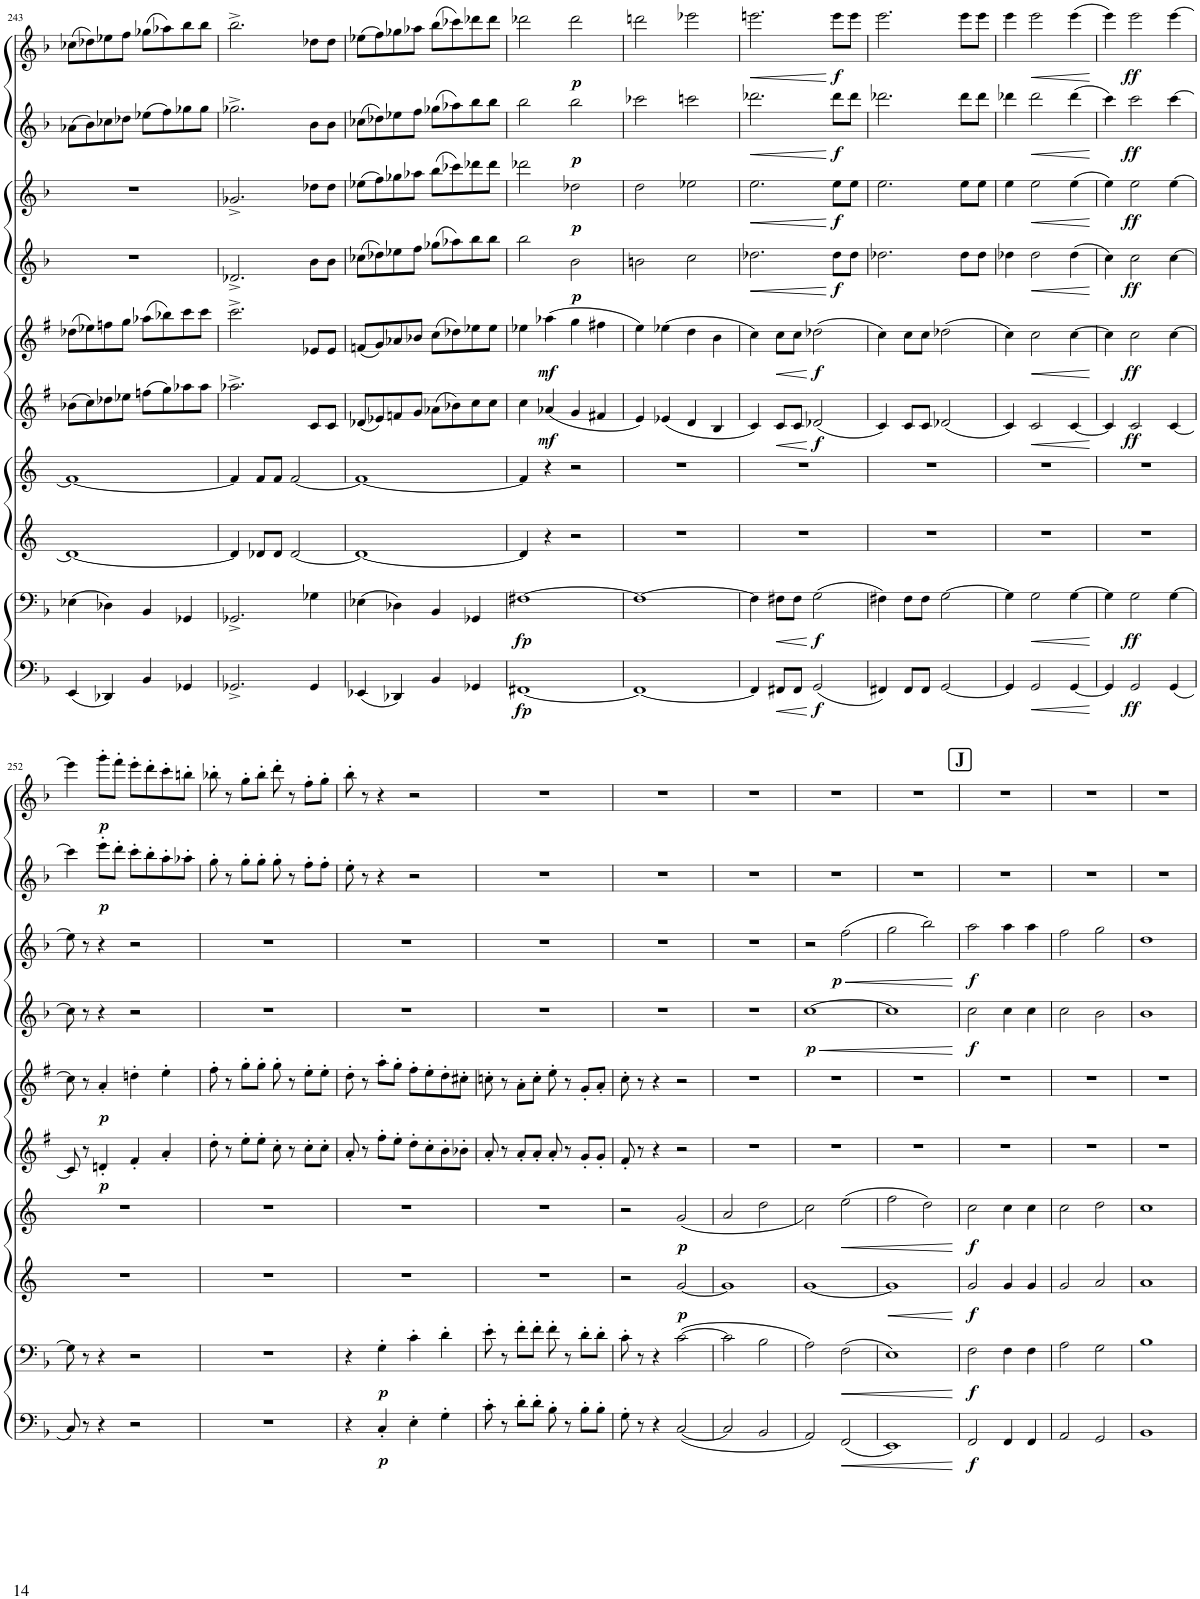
**kern	**dynam	**kern	**dynam	**kern	**dynam	**kern	**dynam	**kern	**dynam	**kern	**dynam	**kern	**dynam	**kern	**dynam	**kern	**dynam	**kern	**dynam
*part10	*part10	*part9	*part9	*part8	*part8	*part7	*part7	*part6	*part6	*part5	*part5	*part4	*part4	*part3	*part3	*part2	*part2	*part1	*part1
*staff10	*staff10	*staff9	*staff9	*staff8	*staff8	*staff7	*staff7	*staff6	*staff6	*staff5	*staff5	*staff4	*staff4	*staff3	*staff3	*staff2	*staff2	*staff1	*staff1
*I"Bassoon 2	*	*I"Bassoon 1	*	*I"Horn 2 in F	*	*I"Horn 1 in F	*	*I"Clarinet 2 in Bb	*	*I"Clarinet 1 in Bb	*	*I"Oboe 2	*	*I"Oboe 1	*	*I"Flute 2	*	*I"Flute 1	*
*I'Bsn	*	*I'Bsn	*	*I'Hn	*	*I'Hn	*	*I'Cl	*	*I'Cl	*	*I'Ob	*	*I'Ob	*	*I'Fl	*	*I'Fl	*
!!LO:PB:g=z
*clefF4	*	*clefF4	*	*clefG2	*	*clefG2	*	*clefG2	*	*clefG2	*	*clefG2	*	*clefG2	*	*clefG2	*	*clefG2	*
*	*	*	*	*Trd4c7	*	*Trd4c7	*	*Trd1c2	*	*Trd1c2	*	*	*	*	*	*	*	*	*
*k[b-]	*	*k[b-]	*	*k[]	*	*k[]	*	*k[f#]	*	*k[f#]	*	*k[b-]	*	*k[b-]	*	*k[b-]	*	*k[b-]	*
*M4/4	*	*M4/4	*	*M4/4	*	*M4/4	*	*M4/4	*	*M4/4	*	*M4/4	*	*M4/4	*	*M4/4	*	*M4/4	*
*met(c)	*	*met(c)	*	*met(c)	*	*met(c)	*	*met(c)	*	*met(c)	*	*met(c)	*	*met(c)	*	*met(c)	*	*met(c)	*
=243	=243	=243	=243	=243	=243	=243	=243	=243	=243	=243	=243	=243	=243	=243	=243	=243	=243	=243	=243
(4EE/	.	(4E-X\	.	1d-_	.	1f_	.	(8b-X\L	.	(8dd-X\L	.	1r	.	1r	.	(8a-X\L	.	(8cc-X\L	.
.	.	.	.	.	.	.	.	8cc\)	.	8ee-X\)	.	.	.	.	.	8b-\)	.	8dd-X\)	.
4DD-X/)	.	4D-X\)	.	.	.	.	.	8dd-X\	.	8ffn\	.	.	.	.	.	8cc-X\	.	8ee-X\	.
.	.	.	.	.	.	.	.	8ee-X\J	.	8gg\J	.	.	.	.	.	8dd-X\J	.	8ff\J	.
4BB-/	.	4BB-/	.	.	.	.	.	(8ffn\L	.	(8aa-X\L	.	.	.	.	.	(8ee-X\L	.	(8gg-X\L	.
.	.	.	.	.	.	.	.	8gg\)	.	8bb-X\)	.	.	.	.	.	8ff\)	.	8aa-X\)	.
4GG-X/	.	4GG-X/	.	.	.	.	.	8aa-X\	.	8ccc\	.	.	.	.	.	8gg-X\	.	8bb-\	.
.	.	.	.	.	.	.	.	8aa-\J	.	8ccc\J	.	.	.	.	.	8gg-\J	.	8bb-\J	.
=244	=244	=244	=244	=244	=244	=244	=244	=244	=244	=244	=244	=244	=244	=244	=244	=244	=244	=244	=244
2.GG-X^/	.	2.GG-X^/	.	4d-/]	.	4f/]	.	2.aa-X^\	.	2.ccc^\	.	2.d-X^/	.	2.g-X^/	.	2.gg-X^\	.	2.bb-^\	.
.	.	.	.	8d-X/L	.	8f/L	.	.	.	.	.	.	.	.	.	.	.	.	.
.	.	.	.	8d-/J	.	8f/J	.	.	.	.	.	.	.	.	.	.	.	.	.
.	.	.	.	[2d-/	.	[2f/	.	.	.	.	.	.	.	.	.	.	.	.	.
4GG-/	.	4G-X\	.	.	.	.	.	8c/L	.	8e-X/L	.	8b-\L	.	8dd-X\L	.	8b-\L	.	8dd-X\L	.
.	.	.	.	.	.	.	.	8c/J	.	8e-/J	.	8b-\J	.	8dd-\J	.	8b-\J	.	8dd-\J	.
=245	=245	=245	=245	=245	=245	=245	=245	=245	=245	=245	=245	=245	=245	=245	=245	=245	=245	=245	=245
(4EE-X/	.	(4E-X\	.	1d-_	.	1f_	.	(8d-X/L	.	(8fn/L	.	(8cc-X\L	.	(8ee-X\L	.	(8cc-X\L	.	(8ee-X\L	.
.	.	.	.	.	.	.	.	8e-X/)	.	8g/)	.	8dd-X\)	.	8ff\)	.	8dd-X\)	.	8ff\)	.
4DD-X/)	.	4D-X\)	.	.	.	.	.	8fn/	.	8a-X/	.	8ee-X\	.	8gg-X\	.	8ee-X\	.	8gg-X\	.
.	.	.	.	.	.	.	.	8g/J	.	8b-X/J	.	8ff\J	.	8aa-X\J	.	8ff\J	.	8aa-X\J	.
4BB-/	.	4BB-/	.	.	.	.	.	(8a-X\L	.	(8cc\L	.	(8gg-X\L	.	(8bb-\L	.	(8gg-X\L	.	(8bb-\L	.
.	.	.	.	.	.	.	.	8b-X\)	.	8dd-X\)	.	8aa-X\)	.	8ccc-X\)	.	8aa-X\)	.	8ccc-X\)	.
4GG-X/	.	4GG-X/	.	.	.	.	.	8cc\	.	8ee-X\	.	8bb-\	.	8ddd-X\	.	8bb-\	.	8ddd-X\	.
.	.	.	.	.	.	.	.	8cc\J	.	8ee-\J	.	8bb-\J	.	8ddd-\J	.	8bb-\J	.	8ddd-\J	.
=246	=246	=246	=246	=246	=246	=246	=246	=246	=246	=246	=246	=246	=246	=246	=246	=246	=246	=246	=246
!	!LO:DY:b	!	!LO:DY:b	!	!	!	!	!	!	!	!	!	!	!	!	!	!	!	!
[1FF#X	fp	[1F#X	fp	4d-/]	.	4f/]	.	4cc\	.	4ee-X\	.	2bb-\	.	2ddd-X\	.	2bb-\	.	2ddd-X\	.
!	!	!	!	!	!	!	!	!	!LO:DY:b	!	!LO:DY:b	!	!	!	!	!	!	!	!
.	.	.	.	4r	.	4r	.	(4a-X/	mf	(4aa-X\	mf	.	.	.	.	.	.	.	.
!	!	!	!	!	!	!	!	!	!	!	!	!	!LO:DY:b	!	!LO:DY:b	!	!LO:DY:b	!	!LO:DY:b
.	.	.	.	2r	.	2r	.	4g/	.	4gg\	.	2b-\	p	2dd-X\	p	2bb-\	p	2ddd-\	p
.	.	.	.	.	.	.	.	4f#X/	.	4ff#X\	.	.	.	.	.	.	.	.	.
=247	=247	=247	=247	=247	=247	=247	=247	=247	=247	=247	=247	=247	=247	=247	=247	=247	=247	=247	=247
1FF#_	.	1F#_	.	1r	.	1r	.	4e/)	.	4ee\)	.	2bn\	.	2dd\	.	2ccc-X\	.	2dddn\	.
.	.	.	.	.	.	.	.	(4e-X/	.	(4ee-X\	.	.	.	.	.	.	.	.	.
.	.	.	.	.	.	.	.	4d/	.	4dd\	.	2cc\	.	2ee-X\	.	2cccn\	.	2eee-X\	.
.	.	.	.	.	.	.	.	4B/	.	4b\	.	.	.	.	.	.	.	.	.
=248	=248	=248	=248	=248	=248	=248	=248	=248	=248	=248	=248	=248	=248	=248	=248	=248	=248	=248	=248
!	!	!	!	!	!	!	!	!	!	!	!	!	!LO:HP:b	!	!LO:HP:b	!	!LO:HP:b	!	!LO:HP:b
4FF#/]	.	4F#\]	.	1r	.	1r	.	4c/)	.	4cc\)	.	2.dd-X\	<	2.ee\	<	2.ddd-X\	<	2.eeen\	<
!	!LO:HP:b	!	!LO:HP:b	!	!	!	!	!	!LO:HP:b	!	!LO:HP:b	!	!	!	!	!	!	!	!
8FF#X/L	<	8F#X\L	<	.	.	.	.	8c/L	<	8cc\L	<	.	.	.	.	.	.	.	.
8FF#/J	.	8F#\J	.	.	.	.	.	8c/J	.	8cc\J	.	.	.	.	.	.	.	.	.
!	!LO:DY:n=1:b	!	!LO:DY:n=1:b	!	!	!	!	!	!LO:DY:n=1:b	!	!LO:DY:n=1:b	!	!	!	!	!	!	!	!
(2GG/	[ f	(2G\	[ f	.	.	.	.	(2d-X/	[ f	(2dd-X\	[ f	.	.	.	.	.	.	.	.
!	!	!	!	!	!	!	!	!	!	!	!	!	!LO:DY:n=1:b	!	!LO:DY:n=1:b	!	!LO:DY:n=1:b	!	!LO:DY:n=1:b
.	.	.	.	.	.	.	.	.	.	.	.	8dd-\L	[ f	8ee\L	[ f	8ddd-\L	[ f	8eee\L	[ f
.	.	.	.	.	.	.	.	.	.	.	.	8dd-\J	.	8ee\J	.	8ddd-\J	.	8eee\J	.
=249	=249	=249	=249	=249	=249	=249	=249	=249	=249	=249	=249	=249	=249	=249	=249	=249	=249	=249	=249
4FF#X/)	.	4F#X\)	.	1r	.	1r	.	4c/)	.	4cc\)	.	2.dd-X\	.	2.ee\	.	2.ddd-X\	.	2.eee\	.
8FF#/L	.	8F#\L	.	.	.	.	.	8c/L	.	8cc\L	.	.	.	.	.	.	.	.	.
8FF#/J	.	8F#\J	.	.	.	.	.	8c/J	.	8cc\J	.	.	.	.	.	.	.	.	.
[2GG/	.	[2G\	.	.	.	.	.	(2d-X/	.	(2dd-X\	.	.	.	.	.	.	.	.	.
.	.	.	.	.	.	.	.	.	.	.	.	8dd-\L	.	8ee\L	.	8ddd-\L	.	8eee\L	.
.	.	.	.	.	.	.	.	.	.	.	.	8dd-\J	.	8ee\J	.	8ddd-\J	.	8eee\J	.
=250	=250	=250	=250	=250	=250	=250	=250	=250	=250	=250	=250	=250	=250	=250	=250	=250	=250	=250	=250
4GG/]	.	4G\]	.	1r	.	1r	.	4c/)	.	4cc\)	.	4dd-X\	.	4ee\	.	4ddd-X\	.	4eee\	.
!	!LO:HP:b	!	!LO:HP:b	!	!	!	!	!	!LO:HP:b	!	!LO:HP:b	!	!LO:HP:b	!	!LO:HP:b	!	!LO:HP:b	!	!LO:HP:b
2GG/	<	2G\	<	.	.	.	.	2c/	<	2cc\	<	2dd-\	<	2ee\	<	2ddd-\	<	2eee\	<
[4GG/	.	[4G\	.	.	.	.	.	[4c/	.	[4cc\	.	(4dd-\	.	(4ee\	.	(4ddd-\	.	(4eee\	.
.	[	.	[	.	.	.	.	.	[	.	[	.	[	.	[	.	[	.	[
=251	=251	=251	=251	=251	=251	=251	=251	=251	=251	=251	=251	=251	=251	=251	=251	=251	=251	=251	=251
4GG/]	.	4G\]	.	1r	.	1r	.	4c/]	.	4cc\]	.	4cc\)	.	4ee\)	.	4ccc\)	.	4eee\)	.
!	!LO:DY:b	!	!LO:DY:b	!	!	!	!	!	!LO:DY:b	!	!LO:DY:b	!	!LO:DY:b	!	!LO:DY:b	!	!LO:DY:b	!	!LO:DY:b
2GG/	ff	2G\	ff	.	.	.	.	2c/	ff	2cc\	ff	2cc\	ff	2ee\	ff	2ccc\	ff	2eee\	ff
(4GG/	.	[4G\	.	.	.	.	.	[4c/	.	[4cc\	.	[4cc\	.	[4ee\	.	[4ccc\	.	[4eee\	.
!!LO:LB:g=z
=252	=252	=252	=252	=252	=252	=252	=252	=252	=252	=252	=252	=252	=252	=252	=252	=252	=252	=252	=252
8C/)	.	8G\]	.	1r	.	1r	.	8c/]	.	8cc\]	.	8cc\]	.	8ee\]	.	4ccc\]	.	4eee\]	.
8r	.	8r	.	.	.	.	.	8r	.	8r	.	8r	.	8r	.	.	.	.	.
!	!	!	!	!	!	!	!	!	!LO:DY:b	!	!LO:DY:b	!	!	!	!	!	!LO:DY:b	!	!LO:DY:b
4r	.	4r	.	.	.	.	.	4dn'/	p	4a'/	p	4r	.	4r	.	8eee'\L	p	8ggg'\L	p
.	.	.	.	.	.	.	.	.	.	.	.	.	.	.	.	8ddd'\J	.	8fff'\J	.
2r	.	2r	.	.	.	.	.	4f#'/	.	4ddn'\	.	2r	.	2r	.	8ccc'\L	.	8eee'\L	.
.	.	.	.	.	.	.	.	.	.	.	.	.	.	.	.	8bb-'\	.	8ddd'\	.
.	.	.	.	.	.	.	.	4a'/	.	4ee'\	.	.	.	.	.	8aa'\	.	8ccc'\	.
.	.	.	.	.	.	.	.	.	.	.	.	.	.	.	.	8aa-X'\J	.	8bbn'\J	.
=253	=253	=253	=253	=253	=253	=253	=253	=253	=253	=253	=253	=253	=253	=253	=253	=253	=253	=253	=253
1r	.	1r	.	1r	.	1r	.	8dd'\	.	8ff#'\	.	1r	.	1r	.	8gg'\	.	8bb-X'\	.
.	.	.	.	.	.	.	.	8r	.	8r	.	.	.	.	.	8r	.	8r	.
.	.	.	.	.	.	.	.	8ee'\L	.	8gg'\L	.	.	.	.	.	8gg'\L	.	8gg'\L	.
.	.	.	.	.	.	.	.	8ee'\J	.	8gg'\J	.	.	.	.	.	8gg'\J	.	8bb-'\J	.
.	.	.	.	.	.	.	.	8cc'\	.	8gg'\	.	.	.	.	.	8gg'\	.	8ddd'\	.
.	.	.	.	.	.	.	.	8r	.	8r	.	.	.	.	.	8r	.	8r	.
.	.	.	.	.	.	.	.	8cc'\L	.	8ee'\L	.	.	.	.	.	8ff'\L	.	8ff'\L	.
.	.	.	.	.	.	.	.	8cc'\J	.	8ee'\J	.	.	.	.	.	8ff'\J	.	8gg'\J	.
=254	=254	=254	=254	=254	=254	=254	=254	=254	=254	=254	=254	=254	=254	=254	=254	=254	=254	=254	=254
4r	.	4r	.	1r	.	1r	.	8a'/	.	8dd'\	.	1r	.	1r	.	8ee'\	.	8bb-'\	.
.	.	.	.	.	.	.	.	8r	.	8r	.	.	.	.	.	8r	.	8r	.
!	!LO:DY:b	!	!LO:DY:b	!	!	!	!	!	!	!	!	!	!	!	!	!	!	!	!
4C'/	p	4G'\	p	.	.	.	.	8ff#'\L	.	8aa'\L	.	.	.	.	.	4r	.	4r	.
.	.	.	.	.	.	.	.	8ee'\J	.	8gg'\J	.	.	.	.	.	.	.	.	.
4E'\	.	4c'\	.	.	.	.	.	8dd'\L	.	8ff#'\L	.	.	.	.	.	2r	.	2r	.
.	.	.	.	.	.	.	.	8cc'\	.	8ee'\	.	.	.	.	.	.	.	.	.
4G'\	.	4d'\	.	.	.	.	.	8b'\	.	8dd'\	.	.	.	.	.	.	.	.	.
.	.	.	.	.	.	.	.	8b-X'\J	.	8cc#X'\J	.	.	.	.	.	.	.	.	.
=255	=255	=255	=255	=255	=255	=255	=255	=255	=255	=255	=255	=255	=255	=255	=255	=255	=255	=255	=255
8c'\	.	8e'\	.	1r	.	1r	.	8a'/	.	8ccn'\	.	1r	.	1r	.	1r	.	1r	.
8r	.	8r	.	.	.	.	.	8r	.	8r	.	.	.	.	.	.	.	.	.
8d'\L	.	8f'\L	.	.	.	.	.	8a'/L	.	8a'\L	.	.	.	.	.	.	.	.	.
8d'\J	.	8f'\J	.	.	.	.	.	8a'/J	.	8cc'\J	.	.	.	.	.	.	.	.	.
8B-'\	.	8f'\	.	.	.	.	.	8a'/	.	8ee'\	.	.	.	.	.	.	.	.	.
8r	.	8r	.	.	.	.	.	8r	.	8r	.	.	.	.	.	.	.	.	.
8B-'\L	.	8d'\L	.	.	.	.	.	8g'/L	.	8g'/L	.	.	.	.	.	.	.	.	.
8B-'\J	.	8d'\J	.	.	.	.	.	8g'/J	.	8a'/J	.	.	.	.	.	.	.	.	.
=256	=256	=256	=256	=256	=256	=256	=256	=256	=256	=256	=256	=256	=256	=256	=256	=256	=256	=256	=256
8G'\	.	8c'\	.	2r	.	2r	.	8f#'/	.	8cc'\	.	1r	.	1r	.	1r	.	1r	.
8r	.	8r	.	.	.	.	.	8r	.	8r	.	.	.	.	.	.	.	.	.
4r	.	4r	.	.	.	.	.	4r	.	4r	.	.	.	.	.	.	.	.	.
!	!	!	!	!	!LO:DY:b	!	!LO:DY:b	!	!	!	!	!	!	!	!	!	!	!	!
([2C/	.	([2c\	.	[2g/	p	(<2g/	p	2r	.	2r	.	.	.	.	.	.	.	.	.
=257	=257	=257	=257	=257	=257	=257	=257	=257	=257	=257	=257	=257	=257	=257	=257	=257	=257	=257	=257
2C/]	.	2c\]	.	1g]	.	2a/	.	1r	.	1r	.	1r	.	1r	.	1r	.	1r	.
2BB-/	.	2B-\	.	.	.	2dd\	.	.	.	.	.	.	.	.	.	.	.	.	.
=258	=258	=258	=258	=258	=258	=258	=258	=258	=258	=258	=258	=258	=258	=258	=258	=258	=258	=258	=258
!	!	!	!	!	!	!	!	!	!	!	!	!	!LO:HP:b	!	!	!	!	!	!
!	!	!	!	!	!	!	!	!	!	!	!	!	!LO:DY:n=1:b	!	!	!	!	!	!
2AA/)	.	2A\)	.	[1g	.	2cc\)	.	1r	.	1r	.	[1cc	< p	2r	.	1r	.	1r	.
!	!LO:HP:b	!	!LO:HP:b	!	!	!	!LO:HP:b	!	!	!	!	!	!	!	!LO:HP:b	!	!	!	!
!	!	!	!	!	!	!	!	!	!	!	!	!	!	!	!LO:DY:n=1:b	!	!	!	!
(2FF/	<	(2F\	<	.	.	(2ee\	<	.	.	.	.	.	.	(2ff\	< p	.	.	.	.
=259	=259	=259	=259	=259	=259	=259	=259	=259	=259	=259	=259	=259	=259	=259	=259	=259	=259	=259	=259
!	!	!	!	!	!LO:HP:b	!	!	!	!	!	!	!	!	!	!	!	!	!	!
1EE)	.	1E)	.	1g]	<	2ff\	.	1r	.	1r	.	1cc]	.	2gg\	.	1r	.	1r	.
.	.	.	.	.	.	2dd\)	.	.	.	.	.	.	.	2bb-\)	.	.	.	.	.
.	[	.	[	.	[	.	[	.	.	.	.	.	[	.	[	.	.	.	.
!!LO:REH:place=s1:a:B:cj:fs=14:t=J
=260	=260	=260	=260	=260	=260	=260	=260	=260	=260	=260	=260	=260	=260	=260	=260	=260	=260	=260	=260
!	!LO:DY:b	!	!LO:DY:b	!	!LO:DY:b	!	!LO:DY:b	!	!	!	!	!	!LO:DY:b	!	!LO:DY:b	!	!	!	!
2FF/	f	2F\	f	2g/	f	2cc\	f	1r	.	1r	.	2cc\	f	2aa\	f	1r	.	1r	.
4FF/	.	4F\	.	4g/	.	4cc\	.	.	.	.	.	4cc\	.	4aa\	.	.	.	.	.
4FF/	.	4F\	.	4g/	.	4cc\	.	.	.	.	.	4cc\	.	4aa\	.	.	.	.	.
=261	=261	=261	=261	=261	=261	=261	=261	=261	=261	=261	=261	=261	=261	=261	=261	=261	=261	=261	=261
2AA/	.	2A\	.	2g/	.	2cc\	.	1r	.	1r	.	2cc\	.	2ff\	.	1r	.	1r	.
2GG/	.	2G\	.	2a/	.	2dd\	.	.	.	.	.	2b-\	.	2gg\	.	.	.	.	.
=262	=262	=262	=262	=262	=262	=262	=262	=262	=262	=262	=262	=262	=262	=262	=262	=262	=262	=262	=262
1BB-	.	1B-	.	1a	.	1cc	.	1r	.	1r	.	1b-	.	1dd	.	1r	.	1r	.
=	=	=	=	=	=	=	=	=	=	=	=	=	=	=	=	=	=	=	=
*-	*-	*-	*-	*-	*-	*-	*-	*-	*-	*-	*-	*-	*-	*-	*-	*-	*-	*-	*-
